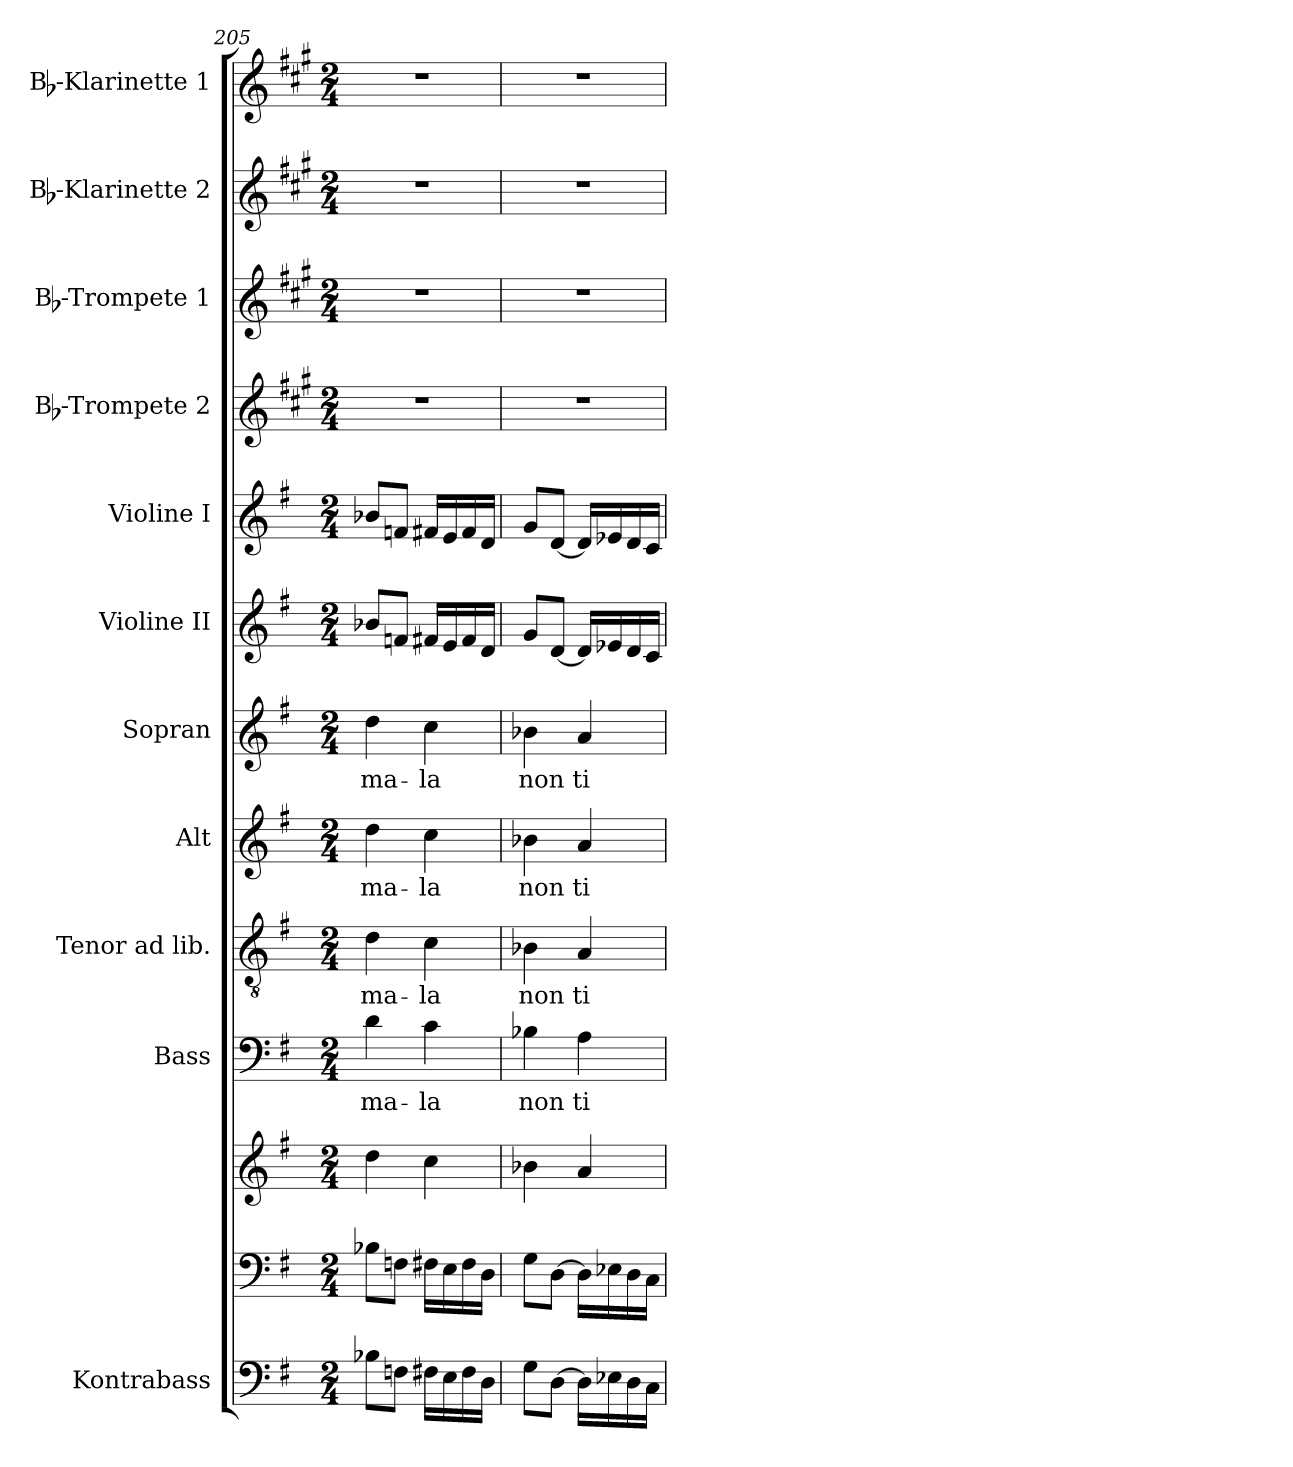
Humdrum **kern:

**kern	**kern	**kern	**kern	**text	**kern	**text	**kern	**text	**kern	**text	**kern	**kern	**kern	**kern	**kern	**kern
*part12	*part11	*part11	*part10	*part10	*part9	*part9	*part8	*part8	*part7	*part7	*part6	*part5	*part4	*part3	*part2	*part1
*staff13	*staff12	*staff11	*staff10	*staff10	*staff9	*staff9	*staff8	*staff8	*staff7	*staff7	*staff6	*staff5	*staff4	*staff3	*staff2	*staff1
*I"Kontrabass	*	*	*I"Bass	*	*I"Tenor ad lib.	*	*I"Alt	*	*I"Sopran	*	*I"Violine II	*I"Violine I	*I"Bb-Trompete 2	*I"Bb-Trompete 1	*I"Bb-Klarinette 2	*I"Bb-Klarinette 1
*I'Kb.	*	*	*I'B.	*	*I'T.	*	*I'A.	*	*I'S.	*	*I'Vl. II	*I'Vl. I	*I'Bb Trp. 2	*I'Bb Trp. 1	*I'Bb Kl. 2	*I'Bb Kl. 1
*clefF4	*clefF4	*clefG2	*clefF4	*	*clefGv2	*	*clefG2	*	*clefG2	*	*clefG2	*clefG2	*clefG2	*clefG2	*clefG2	*clefG2
*ITrd7c12	*	*	*	*	*	*	*	*	*	*	*	*	*ITrd1c2	*ITrd1c2	*ITrd1c2	*ITrd1c2
*k[f#]	*k[f#]	*k[f#]	*k[f#]	*	*k[f#]	*	*k[f#]	*	*k[f#]	*	*k[f#]	*k[f#]	*k[f#]	*k[f#]	*k[f#]	*k[f#]
*G:	*G:	*G:	*G:	*	*G:	*	*G:	*	*G:	*	*G:	*G:	*G:	*G:	*G:	*G:
*M2/4	*M2/4	*M2/4	*M2/4	*	*M2/4	*	*M2/4	*	*M2/4	*	*M2/4	*M2/4	*M2/4	*M2/4	*M2/4	*M2/4
=205	=205	=205	=205	=205	=205	=205	=205	=205	=205	=205	=205	=205	=205	=205	=205	=205
!	!	!	!	!LO:LY:b	!	!LO:LY:b	!	!LO:LY:b	!	!LO:LY:b	!	!	!	!	!	!
8BB-X\L	8B-X\L	4dd\	4d\	ma-	4d\	ma-	4dd\	ma-	4dd\	ma-	8b-X/L	8b-X/L	2r	2r	2r	2r
8FFn\J	8Fn\J	.	.	.	.	.	.	.	.	.	8fn/J	8fn/J	.	.	.	.
!	!	!	!	!LO:LY:b	!	!LO:LY:b	!	!LO:LY:b	!	!LO:LY:b	!	!	!	!	!	!
16FF#X\LL	16F#X\LL	4cc\	4c\	-la	4c\	-la	4cc\	-la	4cc\	-la	16f#X/LL	16f#X/LL	.	.	.	.
16EE\	16E\	.	.	.	.	.	.	.	.	.	16e/	16e/	.	.	.	.
16FF#\	16F#\	.	.	.	.	.	.	.	.	.	16f#/	16f#/	.	.	.	.
16DD\JJ	16D\JJ	.	.	.	.	.	.	.	.	.	16d/JJ	16d/JJ	.	.	.	.
=206	=206	=206	=206	=206	=206	=206	=206	=206	=206	=206	=206	=206	=206	=206	=206	=206
!	!	!	!	!LO:LY:b	!	!LO:LY:b	!	!LO:LY:b	!	!LO:LY:b	!	!	!	!	!	!
8GG\L	8G\L	4b-X\	4B-X\	non	4B-X\	non	4b-X\	non	4b-X\	non	8g/L	8g/L	2r	2r	2r	2r
[8DD\J	[8D\J	.	.	.	.	.	.	.	.	.	[8d/J	[8d/J	.	.	.	.
!	!	!	!	!LO:LY:b	!	!LO:LY:b	!	!LO:LY:b	!	!LO:LY:b	!	!	!	!	!	!
16DD\LL]	16D\LL]	4a/	4A\	ti-	4A/	ti-	4a/	ti-	4a/	ti-	16d/LL]	16d/LL]	.	.	.	.
16EE-X\	16E-X\	.	.	.	.	.	.	.	.	.	16e-X/	16e-X/	.	.	.	.
16DD\	16D\	.	.	.	.	.	.	.	.	.	16d/	16d/	.	.	.	.
16CC\JJ	16C\JJ	.	.	.	.	.	.	.	.	.	16c/JJ	16c/JJ	.	.	.	.
=	=	=	=	=	=	=	=	=	=	=	=	=	=	=	=	=
*-	*-	*-	*-	*-	*-	*-	*-	*-	*-	*-	*-	*-	*-	*-	*-	*-
